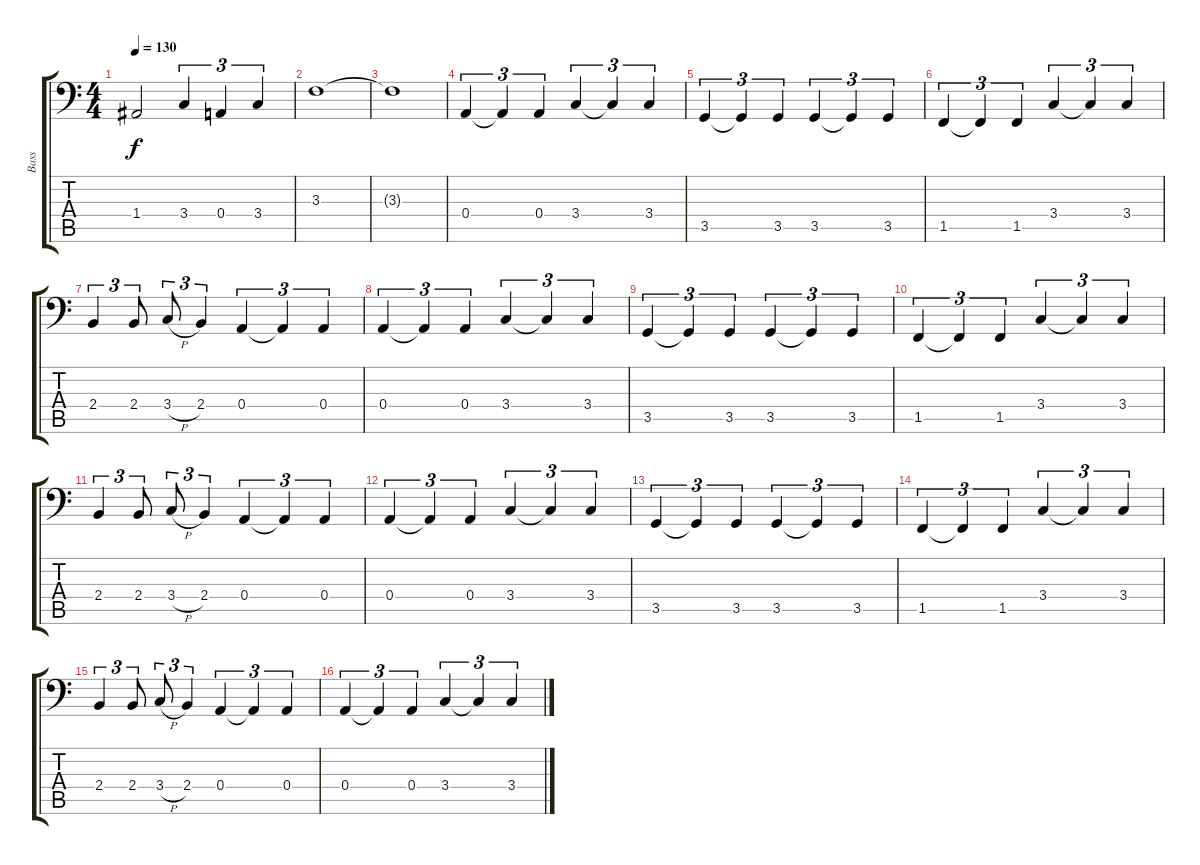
\track ("Bass" "Bass") {instrument electricbassfinger}
\staff {score tabs}
\tuning (C3 G2 D2 A1 E1 B0) {hide}
\ts (4 4)
\tempo 130
\clef f4
\ks c
1.4.2{dy f} 3.4.4{tu (3 2)} 0.4.4{tu (3 2)} 3.4.4{tu (3 2)} |
3.3.1 |
3.3{t}.1 |
0.4.4{tu (3 2)} 0.4{t}.4{tu (3 2)} 0.4.4{tu (3 2)} 3.4.4{tu (3 2)} 3.4{t}.4{tu (3 2)} 3.4.4{tu (3 2)} |
3.5.4{tu (3 2)} 3.5{t}.4{tu (3 2)} 3.5.4{tu (3 2)} 3.5.4{tu (3 2)} 3.5{t}.4{tu (3 2)} 3.5.4{tu (3 2)} |
1.5.4{tu (3 2)} 1.5{t}.4{tu (3 2)} 1.5.4{tu (3 2)} 3.4.4{tu (3 2)} 3.4{t}.4{tu (3 2)} 3.4.4{tu (3 2)} |
2.4.4{tu (3 2)} 2.4.8{tu (3 2)} 3.4{h}.8{tu (3 2)} 2.4.4{tu (3 2)} 0.4.4{tu (3 2)} 0.4{t}.4{tu (3 2)} 0.4.4{tu (3 2)} |
0.4.4{tu (3 2)} 0.4{t}.4{tu (3 2)} 0.4.4{tu (3 2)} 3.4.4{tu (3 2)} 3.4{t}.4{tu (3 2)} 3.4.4{tu (3 2)} |
3.5.4{tu (3 2)} 3.5{t}.4{tu (3 2)} 3.5.4{tu (3 2)} 3.5.4{tu (3 2)} 3.5{t}.4{tu (3 2)} 3.5.4{tu (3 2)} |
1.5.4{tu (3 2)} 1.5{t}.4{tu (3 2)} 1.5.4{tu (3 2)} 3.4.4{tu (3 2)} 3.4{t}.4{tu (3 2)} 3.4.4{tu (3 2)} |
2.4.4{tu (3 2)} 2.4.8{tu (3 2)} 3.4{h}.8{tu (3 2)} 2.4.4{tu (3 2)} 0.4.4{tu (3 2)} 0.4{t}.4{tu (3 2)} 0.4.4{tu (3 2)} |
0.4.4{tu (3 2)} 0.4{t}.4{tu (3 2)} 0.4.4{tu (3 2)} 3.4.4{tu (3 2)} 3.4{t}.4{tu (3 2)} 3.4.4{tu (3 2)} |
3.5.4{tu (3 2)} 3.5{t}.4{tu (3 2)} 3.5.4{tu (3 2)} 3.5.4{tu (3 2)} 3.5{t}.4{tu (3 2)} 3.5.4{tu (3 2)} |
1.5.4{tu (3 2)} 1.5{t}.4{tu (3 2)} 1.5.4{tu (3 2)} 3.4.4{tu (3 2)} 3.4{t}.4{tu (3 2)} 3.4.4{tu (3 2)} |
2.4.4{tu (3 2)} 2.4.8{tu (3 2)} 3.4{h}.8{tu (3 2)} 2.4.4{tu (3 2)} 0.4.4{tu (3 2)} 0.4{t}.4{tu (3 2)} 0.4.4{tu (3 2)} |
0.4.4{tu (3 2)} 0.4{t}.4{tu (3 2)} 0.4.4{tu (3 2)} 3.4.4{tu (3 2)} 3.4{t}.4{tu (3 2)} 3.4.4{tu (3 2)}
